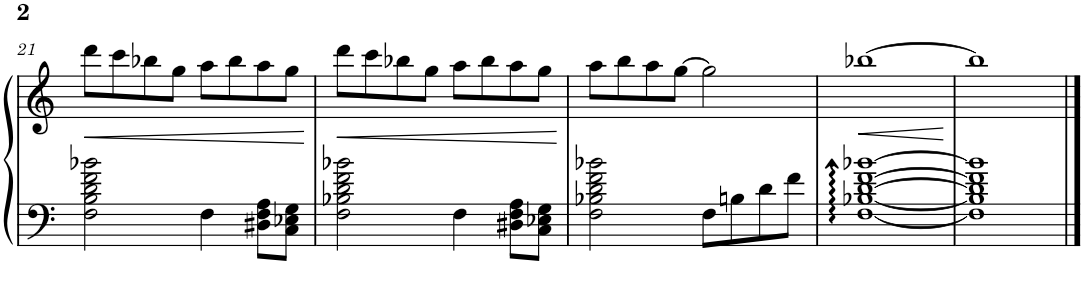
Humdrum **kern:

**kern	**kern	**dynam
*part1	*part1	*part1
*staff2	*staff1	*staff1/2
*I"Piano	*	*
*I'Pno.	*	*
!!LO:PB:g=z
*clefF4	*clefG2	*
*k[]	*k[]	*
*M4/4	*M4/4	*
=21	=21	=21
!	!	!LO:HP:b
2F\ 2B\ 2d\ 2f\ 2b-X\	8ddd\L	<
.	8ccc\	.
.	8bb-X\	.
.	8gg\J	.
4F\	8aa\L	.
.	8bb-\	.
8D#X\ 8F\ 8A\L	8aa\	.
8C\ 8E-X\ 8G\J	8gg\J	.
.	.	[
=22	=22	=22
!	!	!LO:HP:b
2F\ 2B-X\ 2d\ 2f\ 2b-X\	8ddd\L	<
.	8ccc\	.
.	8bb-X\	.
.	8gg\J	.
4F\	8aa\L	.
.	8bb-\	.
8D#X\ 8F\ 8A\L	8aa\	.
8C\ 8E-X\ 8G\J	8gg\J	.
.	.	[
=23	=23	=23
2F\ 2B-X\ 2d\ 2f\ 2b-X\	8aa\L	.
.	8bb\	.
.	8aa\	.
.	[8gg\J	.
8F\L	2gg\]	.
8Bn\	.	.
8d\	.	.
8f\J	.	.
=24	=24	=24
!	!	!LO:HP:b
[1F: [1B-X: [1d: [1f: [1b-X:	[1bb-X	<
.	.	[
=25	=25	=25
1F] 1B-] 1d] 1f] 1b-]	1bb-]	.
==	==	==
*-	*-	*-
